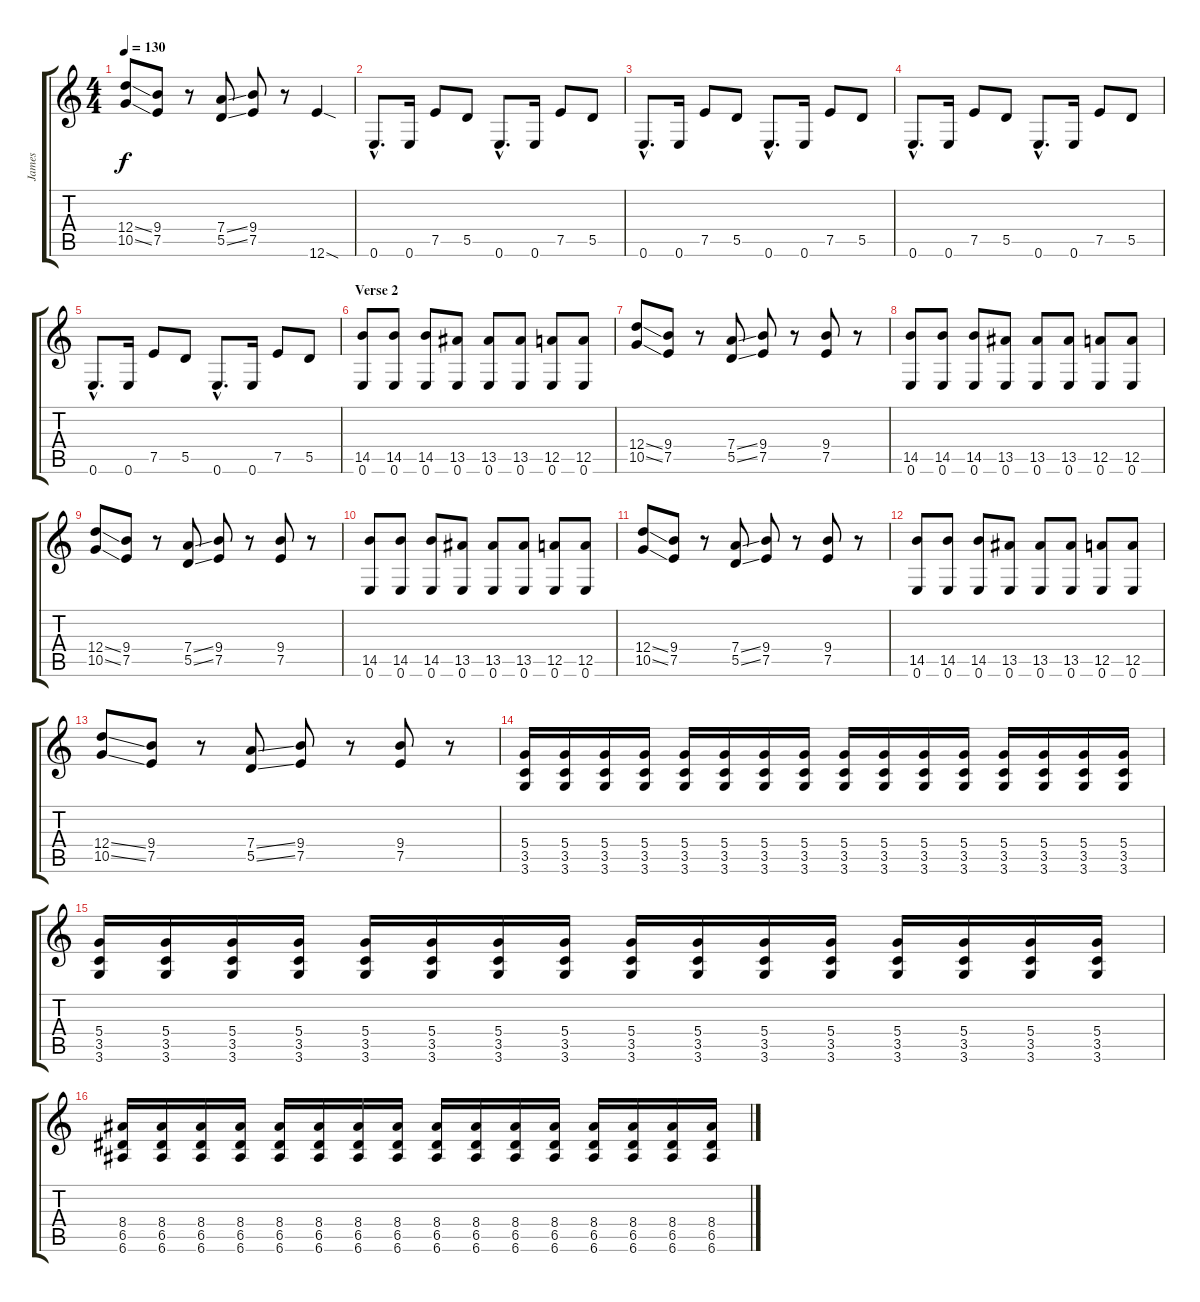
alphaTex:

\track ("James" "James") {instrument distortionguitar}
\staff {score tabs}
\tuning (E4 B3 G3 D3 A2 E2) {hide}
\ts (4 4)
\tempo 130
\clef g2
\ks c
(12.4{ss} 10.5{ss}).8{dy f} (9.4 7.5).8 r.8 (7.4{ss} 5.5{ss}).8 (9.4 7.5).8 r.8 12.6{sod}.4 |
0.6{hac}.8{d} 0.6.16 7.5.8 5.5.8 0.6{hac}.8{d} 0.6.16 7.5.8 5.5.8 |
0.6{hac}.8{d} 0.6.16 7.5.8 5.5.8 0.6{hac}.8{d} 0.6.16 7.5.8 5.5.8 |
0.6{hac}.8{d} 0.6.16 7.5.8 5.5.8 0.6{hac}.8{d} 0.6.16 7.5.8 5.5.8 |
0.6{hac}.8{d} 0.6.16 7.5.8 5.5.8 0.6{hac}.8{d} 0.6.16 7.5.8 5.5.8 |
\section ("" "Verse 2")
(14.5 0.6).8 (14.5 0.6).8 (14.5 0.6).8 (13.5 0.6).8 (13.5 0.6).8 (13.5 0.6).8 (12.5 0.6).8 (12.5 0.6).8 |
(12.4{ss} 10.5{ss}).8 (9.4 7.5).8 r.8 (7.4{ss} 5.5{ss}).8 (9.4 7.5).8 r.8 (9.4 7.5).8 r.8 |
(14.5 0.6).8 (14.5 0.6).8 (14.5 0.6).8 (13.5 0.6).8 (13.5 0.6).8 (13.5 0.6).8 (12.5 0.6).8 (12.5 0.6).8 |
(12.4{ss} 10.5{ss}).8 (9.4 7.5).8 r.8 (7.4{ss} 5.5{ss}).8 (9.4 7.5).8 r.8 (9.4 7.5).8 r.8 |
(14.5 0.6).8 (14.5 0.6).8 (14.5 0.6).8 (13.5 0.6).8 (13.5 0.6).8 (13.5 0.6).8 (12.5 0.6).8 (12.5 0.6).8 |
(12.4{ss} 10.5{ss}).8 (9.4 7.5).8 r.8 (7.4{ss} 5.5{ss}).8 (9.4 7.5).8 r.8 (9.4 7.5).8 r.8 |
(14.5 0.6).8 (14.5 0.6).8 (14.5 0.6).8 (13.5 0.6).8 (13.5 0.6).8 (13.5 0.6).8 (12.5 0.6).8 (12.5 0.6).8 |
(12.4{ss} 10.5{ss}).8 (9.4 7.5).8 r.8 (7.4{ss} 5.5{ss}).8 (9.4 7.5).8 r.8 (9.4 7.5).8 r.8 |
\section ("" "")
(5.4 3.5 3.6).16 (5.4 3.5 3.6).16 (5.4 3.5 3.6).16 (5.4 3.5 3.6).16 (5.4 3.5 3.6).16 (5.4 3.5 3.6).16 (5.4 3.5 3.6).16 (5.4 3.5 3.6).16 (5.4 3.5 3.6).16 (5.4 3.5 3.6).16 (5.4 3.5 3.6).16 (5.4 3.5 3.6).16 (5.4 3.5 3.6).16 (5.4 3.5 3.6).16 (5.4 3.5 3.6).16 (5.4 3.5 3.6).16 |
(5.4 3.5 3.6).16 (5.4 3.5 3.6).16 (5.4 3.5 3.6).16 (5.4 3.5 3.6).16 (5.4 3.5 3.6).16 (5.4 3.5 3.6).16 (5.4 3.5 3.6).16 (5.4 3.5 3.6).16 (5.4 3.5 3.6).16 (5.4 3.5 3.6).16 (5.4 3.5 3.6).16 (5.4 3.5 3.6).16 (5.4 3.5 3.6).16 (5.4 3.5 3.6).16 (5.4 3.5 3.6).16 (5.4 3.5 3.6).16 |
(8.4 6.5 6.6).16 (8.4 6.5 6.6).16 (8.4 6.5 6.6).16 (8.4 6.5 6.6).16 (8.4 6.5 6.6).16 (8.4 6.5 6.6).16 (8.4 6.5 6.6).16 (8.4 6.5 6.6).16 (8.4 6.5 6.6).16 (8.4 6.5 6.6).16 (8.4 6.5 6.6).16 (8.4 6.5 6.6).16 (8.4 6.5 6.6).16 (8.4 6.5 6.6).16 (8.4 6.5 6.6).16 (8.4 6.5 6.6).16
